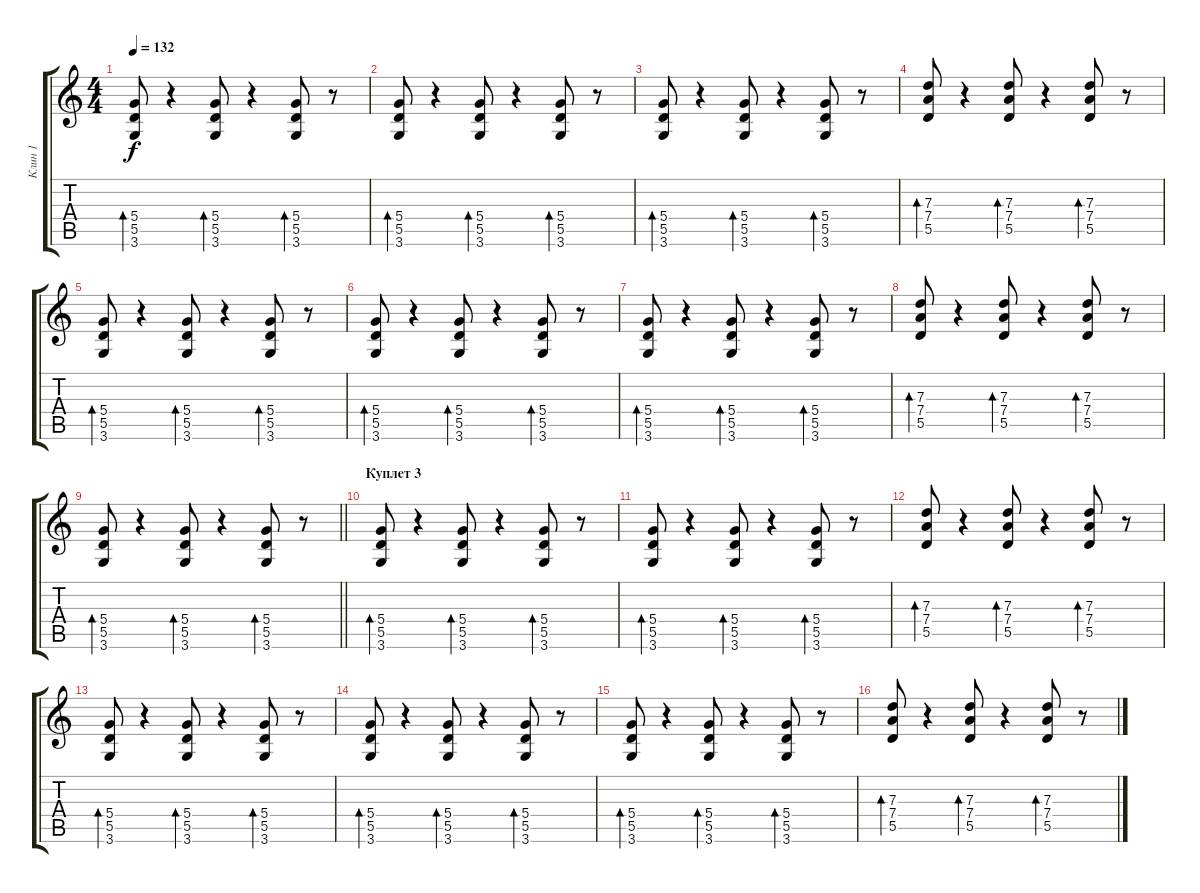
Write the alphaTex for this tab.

\track ("Клин 1" "Клин 1") {instrument electricguitarclean}
\staff {score tabs}
\tuning (E4 B3 G3 D3 A2 E2) {hide}
\ts (4 4)
\tempo 132
\clef g2
\ks c
(5.4 5.5 3.6).8{bd 60 dy f} r.4 (5.4 5.5 3.6).8{bd 60} r.4 (5.4 5.5 3.6).8{bd 60} r.8 |
(5.4 5.5 3.6).8{bd 60} r.4 (5.4 5.5 3.6).8{bd 60} r.4 (5.4 5.5 3.6).8{bd 60} r.8 |
(5.4 5.5 3.6).8{bd 60} r.4 (5.4 5.5 3.6).8{bd 60} r.4 (5.4 5.5 3.6).8{bd 60} r.8 |
(7.3 7.4 5.5).8{bd 60} r.4 (7.3 7.4 5.5).8{bd 60} r.4 (7.3 7.4 5.5).8{bd 60} r.8 |
(5.4 5.5 3.6).8{bd 60} r.4 (5.4 5.5 3.6).8{bd 60} r.4 (5.4 5.5 3.6).8{bd 60} r.8 |
(5.4 5.5 3.6).8{bd 60} r.4 (5.4 5.5 3.6).8{bd 60} r.4 (5.4 5.5 3.6).8{bd 60} r.8 |
(5.4 5.5 3.6).8{bd 60} r.4 (5.4 5.5 3.6).8{bd 60} r.4 (5.4 5.5 3.6).8{bd 60} r.8 |
(7.3 7.4 5.5).8{bd 60} r.4 (7.3 7.4 5.5).8{bd 60} r.4 (7.3 7.4 5.5).8{bd 60} r.8 |
\barLineRight lightlight
(5.4 5.5 3.6).8{bd 60} r.4 (5.4 5.5 3.6).8{bd 60} r.4 (5.4 5.5 3.6).8{bd 60} r.8 |
\section ("" "Куплет 3")
(5.4 5.5 3.6).8{bd 60} r.4 (5.4 5.5 3.6).8{bd 60} r.4 (5.4 5.5 3.6).8{bd 60} r.8 |
(5.4 5.5 3.6).8{bd 60} r.4 (5.4 5.5 3.6).8{bd 60} r.4 (5.4 5.5 3.6).8{bd 60} r.8 |
(7.3 7.4 5.5).8{bd 60} r.4 (7.3 7.4 5.5).8{bd 60} r.4 (7.3 7.4 5.5).8{bd 60} r.8 |
(5.4 5.5 3.6).8{bd 60} r.4 (5.4 5.5 3.6).8{bd 60} r.4 (5.4 5.5 3.6).8{bd 60} r.8 |
(5.4 5.5 3.6).8{bd 60} r.4 (5.4 5.5 3.6).8{bd 60} r.4 (5.4 5.5 3.6).8{bd 60} r.8 |
(5.4 5.5 3.6).8{bd 60} r.4 (5.4 5.5 3.6).8{bd 60} r.4 (5.4 5.5 3.6).8{bd 60} r.8 |
(7.3 7.4 5.5).8{bd 60} r.4 (7.3 7.4 5.5).8{bd 60} r.4 (7.3 7.4 5.5).8{bd 60} r.8
